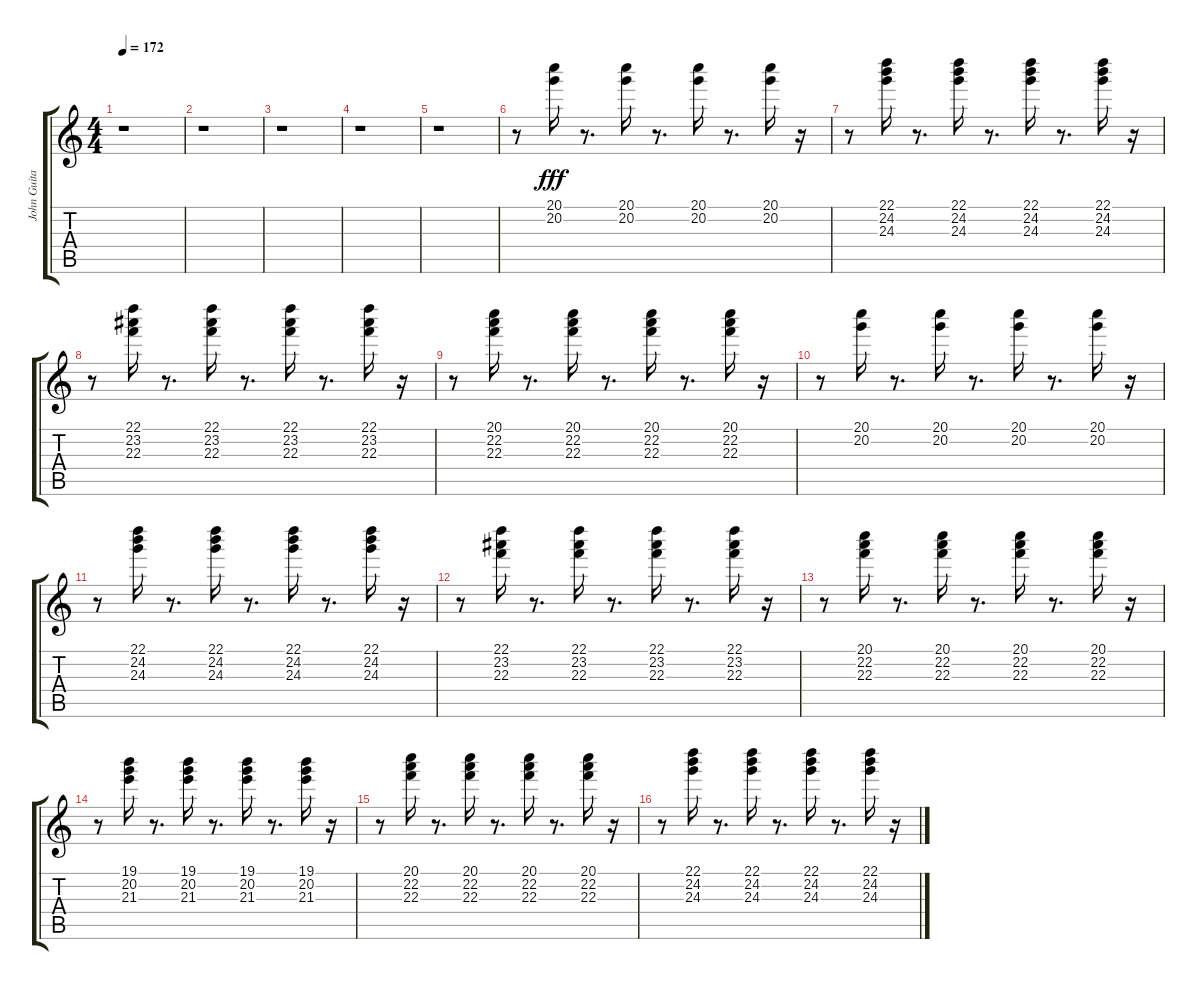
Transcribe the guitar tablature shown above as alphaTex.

\track ("John Guitar 1" "John Guita") {instrument electricguitarclean}
\staff {score tabs}
\tuning (E4 B3 G3 D3 A2 E2) {hide}
\ts (4 4)
\tempo 172
\clef g2
\ks c
r.1{dy fff} |
r.1 |
r.1 |
r.1 |
r.1 |
r.8 (20.1 20.2).16 r.8{d} (20.1 20.2).16 r.8{d} (20.1 20.2).16 r.8{d} (20.1 20.2).16 r.16 |
r.8 (22.1 24.2 24.3).16 r.8{d} (22.1 24.2 24.3).16 r.8{d} (22.1 24.2 24.3).16 r.8{d} (22.1 24.2 24.3).16 r.16 |
r.8 (22.1 23.2 22.3).16 r.8{d} (22.1 23.2 22.3).16 r.8{d} (22.1 23.2 22.3).16 r.8{d} (22.1 23.2 22.3).16 r.16 |
r.8 (20.1 22.2 22.3).16 r.8{d} (20.1 22.2 22.3).16 r.8{d} (20.1 22.2 22.3).16 r.8{d} (20.1 22.2 22.3).16 r.16 |
r.8 (20.1 20.2).16 r.8{d} (20.1 20.2).16 r.8{d} (20.1 20.2).16 r.8{d} (20.1 20.2).16 r.16 |
r.8 (22.1 24.2 24.3).16 r.8{d} (22.1 24.2 24.3).16 r.8{d} (22.1 24.2 24.3).16 r.8{d} (22.1 24.2 24.3).16 r.16 |
r.8 (22.1 23.2 22.3).16 r.8{d} (22.1 23.2 22.3).16 r.8{d} (22.1 23.2 22.3).16 r.8{d} (22.1 23.2 22.3).16 r.16 |
r.8 (20.1 22.2 22.3).16 r.8{d} (20.1 22.2 22.3).16 r.8{d} (20.1 22.2 22.3).16 r.8{d} (20.1 22.2 22.3).16 r.16 |
r.8 (19.1 20.2 21.3).16 r.8{d} (19.1 20.2 21.3).16 r.8{d} (19.1 20.2 21.3).16 r.8{d} (19.1 20.2 21.3).16 r.16 |
r.8 (20.1 22.2 22.3).16 r.8{d} (20.1 22.2 22.3).16 r.8{d} (20.1 22.2 22.3).16 r.8{d} (20.1 22.2 22.3).16 r.16 |
r.8 (22.1 24.2 24.3).16 r.8{d} (22.1 24.2 24.3).16 r.8{d} (22.1 24.2 24.3).16 r.8{d} (22.1 24.2 24.3).16 r.16
